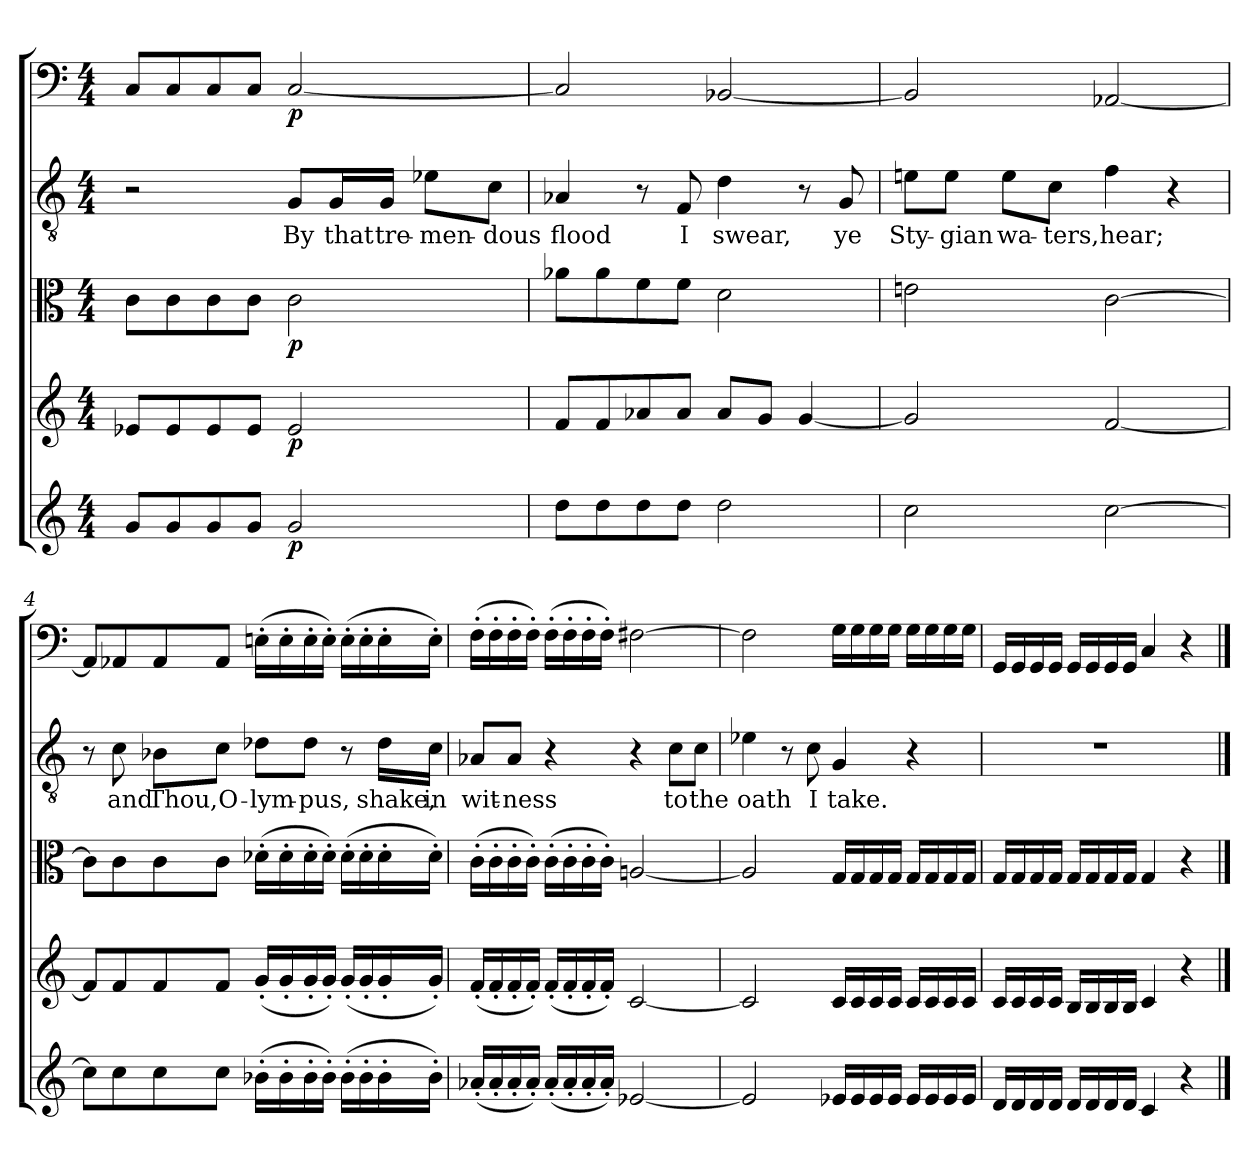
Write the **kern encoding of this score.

**kern	**dynam	**kern	**dynam	**kern	**dynam	**kern	**text	**kern	**dynam
*part5	*part5	*part4	*part4	*part3	*part3	*part2	*part2	*part1	*part1
*staff5	*staff5	*staff4	*staff4	*staff3	*staff3	*staff2	*staff2	*staff1	*staff1
*clefG2	*	*clefG2	*	*clefC3	*	*clefGv2	*	*clefF4	*
*k[]	*	*k[]	*	*k[]	*	*k[]	*	*k[]	*
*C:	*	*C:	*	*C:	*	*C:	*	*C:	*
*M4/4	*	*M4/4	*	*M4/4	*	*M4/4	*	*M4/4	*
=1	=1	=1	=1	=1	=1	=1	=1	=1	=1
8g/L	.	8e-X/L	.	8c\L	.	2r	.	8C/L	.
8g/	.	8e-/	.	8c\	.	.	.	8C/	.
8g/	.	8e-/	.	8c\	.	.	.	8C/	.
8g/J	.	8e-/J	.	8c\J	.	.	.	8C/J	.
2g/	p	2e-/	p	2c\	p	8G/L	By	[2C/	p
.	.	.	.	.	.	16G/L	that	.	.
.	.	.	.	.	.	16G/JJ	tre-	.	.
.	.	.	.	.	.	8e-X\L	-men-	.	.
.	.	.	.	.	.	8c\J	-dous	.	.
=2	=2	=2	=2	=2	=2	=2	=2	=2	=2
8dd\L	.	8f/L	.	8a-X\L	.	4A-X/	flood	2C/]	.
8dd\	.	8f/	.	8a-\	.	.	.	.	.
8dd\	.	8a-X/	.	8f\	.	8r	.	.	.
8dd\J	.	8a-/J	.	8f\J	.	8F/	I	.	.
2dd\	.	8a-/L	.	2d\	.	4d\	swear,	[2BB-X/	.
.	.	8g/J	.	.	.	.	.	.	.
.	.	[4g/	.	.	.	8r	.	.	.
.	.	.	.	.	.	8G/	ye	.	.
=3	=3	=3	=3	=3	=3	=3	=3	=3	=3
2cc\	.	2g/]	.	2en\	.	8en\L	Sty-	2BB-/]	.
.	.	.	.	.	.	8e\J	-gian	.	.
.	.	.	.	.	.	8e\L	wa-	.	.
.	.	.	.	.	.	8c\J	-ters,	.	.
[2cc\	.	[2f/	.	[2c\	.	4f\	hear;	[2AA-X/	.
.	.	.	.	.	.	4r	.	.	.
=4	=4	=4	=4	=4	=4	=4	=4	=4	=4
8cc\L]	.	8f/L]	.	8c\L]	.	8r	.	8AA-/L]	.
8cc\	.	8f/	.	8c\	.	8c\	and	8AA-X/	.
8cc\	.	8f/	.	8c\	.	8B-X\L	Thou,	8AA-/	.
8cc\J	.	8f/J	.	8c\J	.	8c\J	O-	8AA-/J	.
(16b-X'\LL	.	(16g'/LL	.	(16d-X'\LL	.	8d-X\L	-lym-	(16En'\LL	.
16b-'\	.	16g'/	.	16d-'\	.	.	.	16E'\	.
16b-'\	.	16g'/	.	16d-'\	.	8d-\J	-pus,	16E'\	.
16b-'\JJ)	.	16g'/JJ)	.	16d-'\JJ)	.	.	.	16E'\JJ)	.
(16b-'\LL	.	(16g'/LL	.	(16d-'\LL	.	8r	.	(16E'\LL	.
16b-'\	.	16g'/	.	16d-'\	.	.	.	16E'\	.
16b-'\	.	16g'/	.	16d-'\	.	16d-\LL	shake,	16E'\	.
16b-'\JJ)	.	16g'/JJ)	.	16d-'\JJ)	.	16c\JJ	in	16E'\JJ)	.
=5	=5	=5	=5	=5	=5	=5	=5	=5	=5
(16a-X'/LL	.	(16f'/LL	.	(16c'\LL	.	8A-X/L	wit-	(16F'\LL	.
16a-'/	.	16f'/	.	16c'\	.	.	.	16F'\	.
16a-'/	.	16f'/	.	16c'\	.	8A-/J	-ness	16F'\	.
16a-'/JJ)	.	16f'/JJ)	.	16c'\JJ)	.	.	.	16F'\JJ)	.
(16a-'/LL	.	(16f'/LL	.	(16c'\LL	.	4r	.	(16F'\LL	.
16a-'/	.	16f'/	.	16c'\	.	.	.	16F'\	.
16a-'/	.	16f'/	.	16c'\	.	.	.	16F'\	.
16a-'/JJ)	.	16f'/JJ)	.	16c'\JJ)	.	.	.	16F'\JJ)	.
[2e-X/	.	[2c/	.	[2An/	.	4r	.	[2F#X\	.
.	.	.	.	.	.	8c\L	to	.	.
.	.	.	.	.	.	8c\J	the	.	.
=6	=6	=6	=6	=6	=6	=6	=6	=6	=6
2e-/]	.	2c/]	.	2A/]	.	4e-X\	oath	2F#\]	.
.	.	.	.	.	.	8r	.	.	.
.	.	.	.	.	.	8c\	I	.	.
16e-X/LL	.	16c/LL	.	16G/LL	.	4G/	take.	16G\LL	.
16e-/	.	16c/	.	16G/	.	.	.	16G\	.
16e-/	.	16c/	.	16G/	.	.	.	16G\	.
16e-/JJ	.	16c/JJ	.	16G/JJ	.	.	.	16G\JJ	.
16e-/LL	.	16c/LL	.	16G/LL	.	4r	.	16G\LL	.
16e-/	.	16c/	.	16G/	.	.	.	16G\	.
16e-/	.	16c/	.	16G/	.	.	.	16G\	.
16e-/JJ	.	16c/JJ	.	16G/JJ	.	.	.	16G\JJ	.
=7	=7	=7	=7	=7	=7	=7	=7	=7	=7
16d/LL	.	16c/LL	.	16G/LL	.	1r	.	16GG/LL	.
16d/	.	16c/	.	16G/	.	.	.	16GG/	.
16d/	.	16c/	.	16G/	.	.	.	16GG/	.
16d/JJ	.	16c/JJ	.	16G/JJ	.	.	.	16GG/JJ	.
16d/LL	.	16B/LL	.	16G/LL	.	.	.	16GG/LL	.
16d/	.	16B/	.	16G/	.	.	.	16GG/	.
16d/	.	16B/	.	16G/	.	.	.	16GG/	.
16d/JJ	.	16B/JJ	.	16G/JJ	.	.	.	16GG/JJ	.
4c/	.	4c/	.	4G/	.	.	.	4C/	.
4r	.	4r	.	4r	.	.	.	4r	.
==	==	==	==	==	==	==	==	==	==
*-	*-	*-	*-	*-	*-	*-	*-	*-	*-
